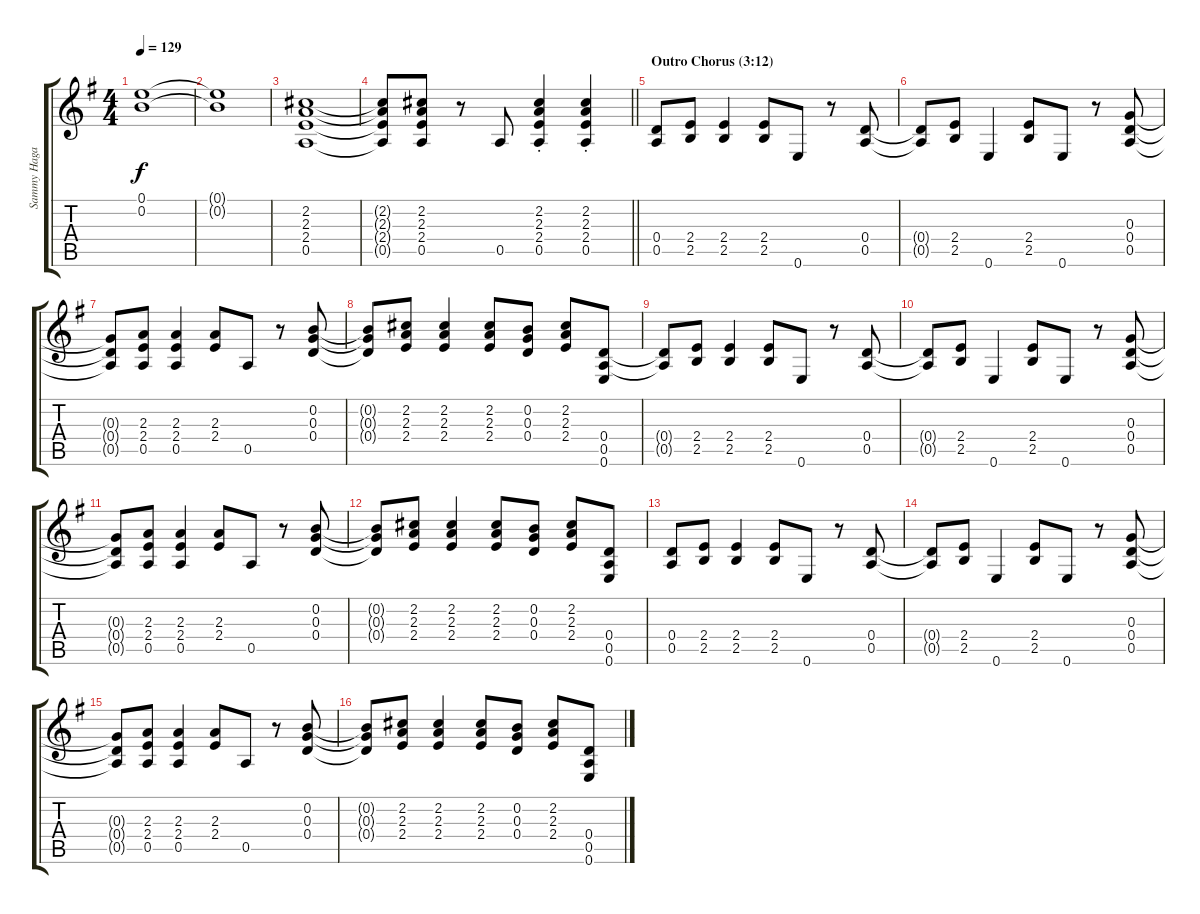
\track ("Sammy Hagar" "Sammy Haga") {instrument acousticguitarsteel}
\staff {score tabs}
\tuning (E4 B3 G3 D3 A2 E2) {hide}
\ts (4 4)
\tempo 129
\clef g2
\ks eminor
(0.1{t} 0.2{t}).1{dy f} |
(0.1{t} 0.2{t}).1 |
(2.2 2.3 2.4 0.5).1 |
\barLineRight lightlight
(2.2{t} 2.3{t} 2.4{t} 0.5{t}).8 (2.2 2.3 2.4 0.5).8 r.8 0.5.8 (2.2{st} 2.3{st} 2.4{st} 0.5{st}).4 (2.2{st} 2.3{st} 2.4{st} 0.5{st}).4 |
\section ("" "Outro Chorus (3:12)")
(0.4 0.5).8 (2.4 2.5).8 (2.4 2.5).4 (2.4 2.5).8 0.6.8 r.8 (0.4 0.5).8 |
(0.4{t} 0.5{t}).8 (2.4 2.5).8 0.6.4 (2.4 2.5).8 0.6.8 r.8 (0.3 0.4 0.5).8 |
(0.3{t} 0.4{t} 0.5{t}).8 (2.3 2.4 0.5).8 (2.3 2.4 0.5).4 (2.3 2.4).8 0.5.8 r.8 (0.2 0.3 0.4).8 |
(0.2{t} 0.3{t} 0.4{t}).8 (2.2 2.3 2.4).8 (2.2 2.3 2.4).4 (2.2 2.3 2.4).8 (0.2 0.3 0.4).8 (2.2 2.3 2.4).8 (0.4 0.5 0.6).8 |
(0.4{t} 0.5{t}).8 (2.4 2.5).8 (2.4 2.5).4 (2.4 2.5).8 0.6.8 r.8 (0.4 0.5).8 |
(0.4{t} 0.5{t}).8 (2.4 2.5).8 0.6.4 (2.4 2.5).8 0.6.8 r.8 (0.3 0.4 0.5).8 |
(0.3{t} 0.4{t} 0.5{t}).8 (2.3 2.4 0.5).8 (2.3 2.4 0.5).4 (2.3 2.4).8 0.5.8 r.8 (0.2 0.3 0.4).8 |
(0.2{t} 0.3{t} 0.4{t}).8 (2.2 2.3 2.4).8 (2.2 2.3 2.4).4 (2.2 2.3 2.4).8 (0.2 0.3 0.4).8 (2.2 2.3 2.4).8 (0.4 0.5 0.6).8 |
(0.4 0.5).8 (2.4 2.5).8 (2.4 2.5).4 (2.4 2.5).8 0.6.8 r.8 (0.4 0.5).8 |
(0.4{t} 0.5{t}).8 (2.4 2.5).8 0.6.4 (2.4 2.5).8 0.6.8 r.8 (0.3 0.4 0.5).8 |
(0.3{t} 0.4{t} 0.5{t}).8 (2.3 2.4 0.5).8 (2.3 2.4 0.5).4 (2.3 2.4).8 0.5.8 r.8 (0.2 0.3 0.4).8 |
(0.2{t} 0.3{t} 0.4{t}).8 (2.2 2.3 2.4).8 (2.2 2.3 2.4).4 (2.2 2.3 2.4).8 (0.2 0.3 0.4).8 (2.2 2.3 2.4).8 (0.4 0.5 0.6).8
